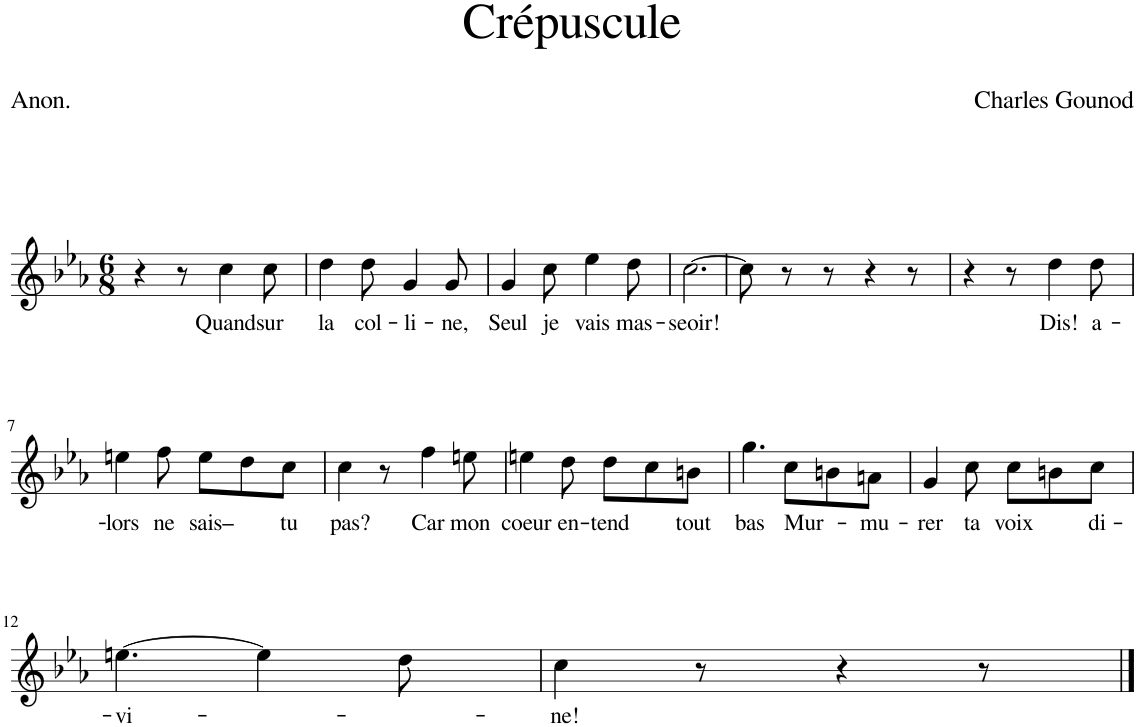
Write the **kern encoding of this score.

**kern	**text
*part1	*part1
*staff1	*staff1
*I"Piano	*
*I'Pno	*
*clefG2	*
*k[b-e-a-]	*
*M6/8	*
=1	=1
4r	.
8r	.
!	!LO:LY:b
4cc\	Quand
!	!LO:LY:b
8cc\	sur
=2	=2
!	!LO:LY:b
4dd\	la
!	!LO:LY:b
8dd\	col-
!	!LO:LY:b
4g/	-li-
!	!LO:LY:b
8g/	-ne,
=3	=3
!	!LO:LY:b
4g/	Seul
!	!LO:LY:b
8cc\	je
!	!LO:LY:b
4ee-\	vais
!	!LO:LY:b
8dd\	mas-
=4	=4
!	!LO:LY:b
[2.cc\	-seoir!
=5	=5
8cc\]	.
8r	.
8r	.
4r	.
8r	.
=6	=6
4r	.
8r	.
!	!LO:LY:b
4dd\	Dis!
!	!LO:LY:b
8dd\	a-
!!LO:LB:g=z
=7	=7
!	!LO:LY:b
4een\	-lors
!	!LO:LY:b
8ff\	ne
!	!LO:LY:b
8ee\L	sais–
8dd\	.
!	!LO:LY:b
8cc\J	tu
=8	=8
!	!LO:LY:b
4cc\	pas?
8r	.
!	!LO:LY:b
4ff\	Car
!	!LO:LY:b
8een\	mon
=9	=9
!	!LO:LY:b
4een\	coeur
!	!LO:LY:b
8dd\	en-
!	!LO:LY:b
8dd\L	-tend
8cc\	.
!	!LO:LY:b
8bn\J	tout
=10	=10
!	!LO:LY:b
4.gg\	bas
!	!LO:LY:b
8cc\L	Mur-
8bn\	.
!	!LO:LY:b
8an\J	-mu-
=11	=11
!	!LO:LY:b
4g/	-rer
!	!LO:LY:b
8cc\	ta
!	!LO:LY:b
8cc\L	voix
8bn\	.
!	!LO:LY:b
8cc\J	di-
!!LO:LB:g=z
=12	=12
!	!LO:LY:b
[4.een\	-vi-
4ee\]	.
8dd\	.
=13	=13
!	!LO:LY:b
4cc\	-ne!
8r	.
4r	.
8r	.
==	==
*-	*-
